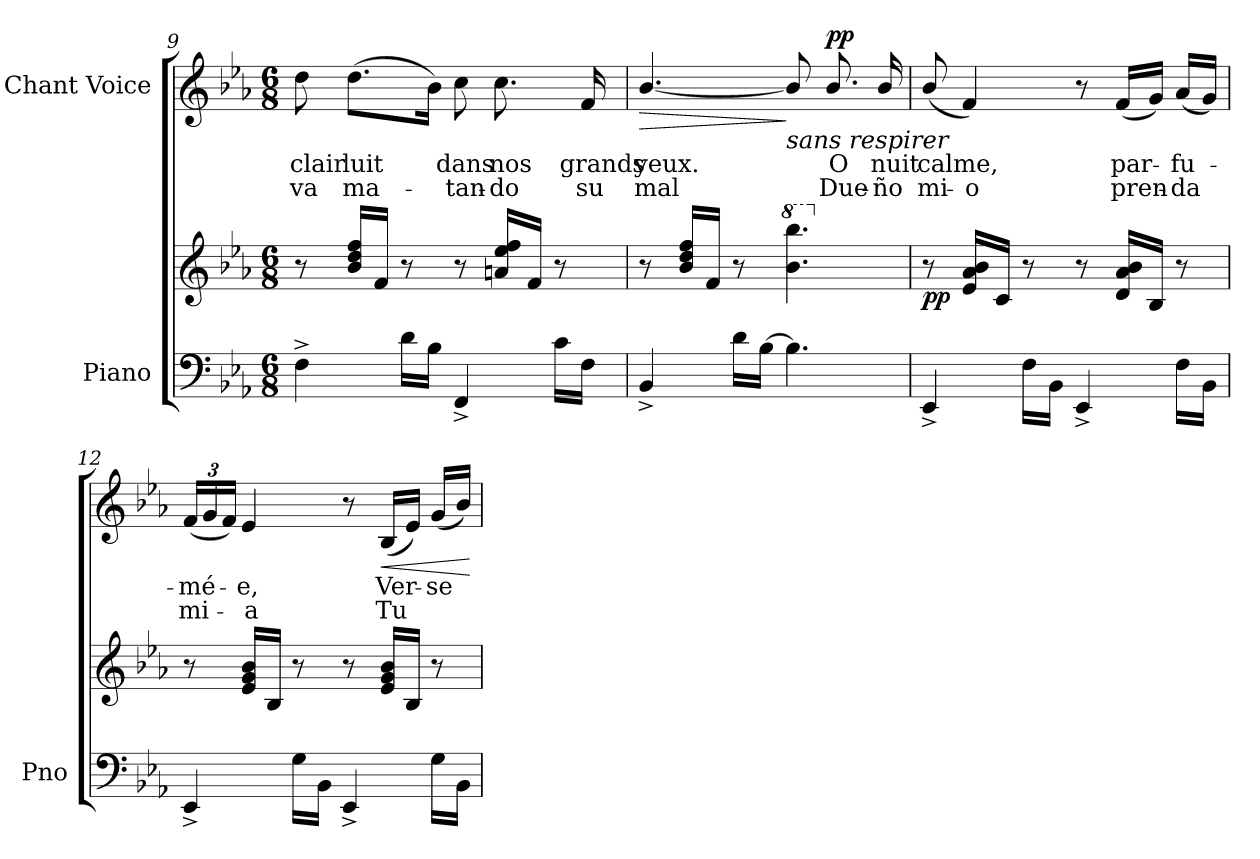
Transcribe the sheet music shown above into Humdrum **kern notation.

**kern	**kern	**dynam	**kern	**text	**text	**dynam
*part2	*part2	*part2	*part1	*part1	*part1	*part1
*staff3	*staff2	*staff2/3	*staff1	*staff1	*staff1	*staff1
*I"Piano	*	*	*I"Chant Voice	*	*	*
*I'Pno	*	*	*	*	*	*
*clefF4	*clefG2	*	*clefG2	*	*	*
*k[b-e-a-]	*k[b-e-a-]	*	*k[b-e-a-]	*	*	*
*M6/8	*M6/8	*	*M6/8	*	*	*
=9	=9	=9	=9	=9	=9	=9
!	!	!	!	!LO:LY:b	!LO:LY:b	!
4F^\	8r	.	8dd\	-clair	va	.
!	!	!	!	!LO:LY:b	!LO:LY:b	!
.	16b-/ 16dd/ 16ff/LL	.	(8.dd\L	luit	ma-	.
.	16f/JJ	.	.	.	.	.
16d\LL	8r	.	.	.	.	.
16B-\JJ	.	.	16b-\Jk)	.	.	.
!	!	!	!	!LO:LY:b	!LO:LY:b	!
4FF^/	8r	.	8cc\	dans	-tan-	.
!	!	!	!	!LO:LY:b	!LO:LY:b	!
.	16an/ 16ee-/ 16ff/LL	.	8.cc\	nos	-do	.
.	16f/JJ	.	.	.	.	.
16c\LL	8r	.	.	.	.	.
!	!	!	!	!LO:LY:b	!LO:LY:b	!
16F\JJ	.	.	16f/	grands	su	.
!!LO:LB:g=z
=10	=10	=10	=10	=10	=10	=10
!	!	!	!	!LO:LY:b	!LO:LY:b	!LO:HP:b
4BB-^/	8r	.	[4.b-/	yeux.	mal	>
.	16b-/ 16dd/ 16ff/LL	.	.	.	.	.
.	16f/JJ	.	.	.	.	.
16d\LL	8r	.	.	.	.	.
[16B-\JJ	.	.	.	.	.	.
*	*8va	*	*	*	*	*
!	!	!	!LO:TX:b:i:t=sans respirer	!	!	!
4.B-\]	4.bb-\ 4.bbb-\	.	8b-/]	.	.	]
!	!	!	!	!LO:LY:b	!LO:LY:b	!LO:DY:a
.	.	.	8.b-/	O	Due-	pp
!	!	!	!	!LO:LY:b	!LO:LY:b	!
.	.	.	16b-/	nuit	-ño	.
=11	=11	=11	=11	=11	=11	=11
*	*X8va	*	*	*	*	*
!	!	!LO:DY:b	!	!LO:LY:b	!LO:LY:b	!
4EE-^/	8r	pp	(8b-/	calme,	mi-	.
!	!	!	!	!	!LO:LY:b	!
.	16e-/ 16a-/ 16b-/LL	.	4f/)	.	-o	.
.	16c/JJ	.	.	.	.	.
16F\LL	8r	.	.	.	.	.
16BB-\JJ	.	.	.	.	.	.
4EE-^/	8r	.	8r	.	.	.
!	!	!	!	!LO:LY:b	!LO:LY:b	!
.	16d/ 16a-/ 16b-/LL	.	(16f/LL	par-	pren-	.
.	16B-/JJ	.	16g/JJ)	.	.	.
!	!	!	!	!LO:LY:b	!LO:LY:b	!
16F\LL	8r	.	(16a-/LL	-fu-	-da	.
16BB-\JJ	.	.	16g/JJ)	.	.	.
=12	=12	=12	=12	=12	=12	=12
*	*	*	*Xbrackettup	*	*	*
!	!	!	!	!LO:LY:b	!LO:LY:b	!
4EE-^/	8r	.	(24f/LL	-mé-	mi-	.
.	.	.	24g/	.	.	.
.	.	.	24f/JJ)	.	.	.
!	!	!	!	!LO:LY:b	!LO:LY:b	!
.	16e-/ 16g/ 16b-/LL	.	4e-/	-e,	-a	.
.	16B-/JJ	.	.	.	.	.
16G\LL	8r	.	.	.	.	.
16BB-\JJ	.	.	.	.	.	.
4EE-^/	8r	.	8r	.	.	.
!	!	!	!	!LO:LY:b	!LO:LY:b	!LO:HP:b
.	16e-/ 16g/ 16b-/LL	.	(16B-/LL	Ver-	Tu	<
.	16B-/JJ	.	16e-/JJ)	.	.	.
!	!	!	!	!LO:LY:b	!	!
16G\LL	8r	.	(16g/LL	-se	.	.
16BB-\JJ	.	.	16b-/JJ)	.	.	.
.	.	.	.	.	.	[
=	=	=	=	=	=	=
*-	*-	*-	*-	*-	*-	*-
